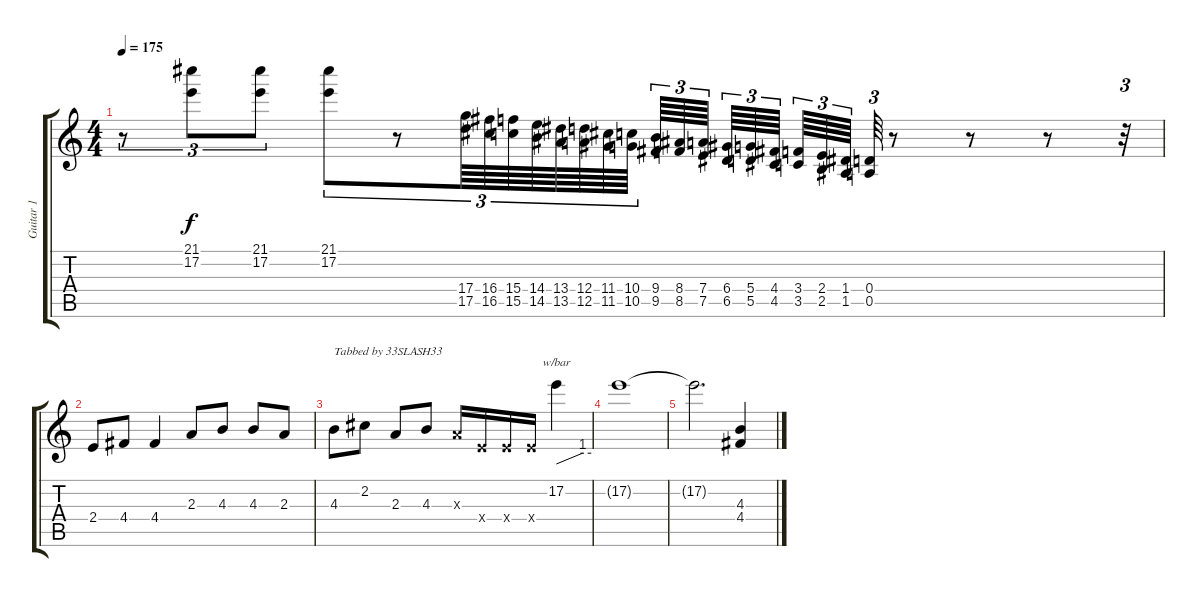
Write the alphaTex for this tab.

\track ("Guitar 1" "Guitar 1") {instrument distortionguitar}
\staff {score tabs}
\tuning (E4 B3 G3 D3 A2 E2) {hide}
\ts (4 4)
\tempo 175
\clef g2
\ks c
r.8{tu (3 2) dy f} (21.1 17.2).8{tu (3 2)} (21.1 17.2).8{tu (3 2)} (21.1 17.2).8{tu (3 2)} r.8{tu (3 2)} (17.4 17.5).64{tu (3 2)} (16.4 16.5).64{tu (3 2)} (15.4 15.5).64{tu (3 2)} (14.4 14.5).64{tu (3 2)} (13.4 13.5).64{tu (3 2)} (12.4 12.5).64{tu (3 2)} (11.4 11.5).64{tu (3 2)} (10.4 10.5).64{tu (3 2)} (9.4 9.5).64{tu (3 2)} (8.4 8.5).64{tu (3 2)} (7.4 7.5).64{tu (3 2) beam splitsecondary} (6.4 6.5).64{tu (3 2)} (5.4 5.5).64{tu (3 2)} (4.4 4.5).64{tu (3 2) beam splitsecondary} (3.4 3.5).64{tu (3 2)} (2.4 2.5).64{tu (3 2)} (1.4 1.5).64{tu (3 2) beam splitsecondary} (0.4 0.5).64{tu (3 2)} r.8 r.8 r.8 r.32{tu (3 2)} |
2.4.8 4.4.8 4.4.4 2.3.8 4.3.8 4.3.8 2.3.8 |
4.3.8{txt "Tabbed by 33SLASH33"} 2.2.8 2.3.8 4.3.8 2.3{x}.16 2.4{x}.16 2.4{x}.16 2.4{x}.16 17.2.4{tbe (custom default 0 0 45 4 60 4)} |
17.2{t}.1 |
17.2{t}.2{d} (4.3 4.4).4
